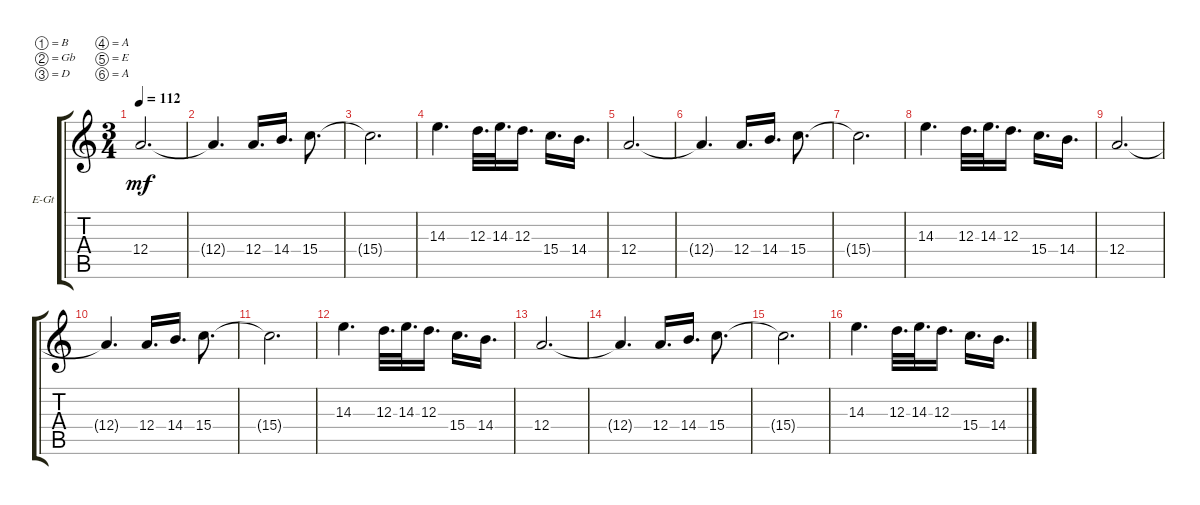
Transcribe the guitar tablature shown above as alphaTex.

\bracketExtendMode groupsimilarinstruments
\firstSystemTrackNameOrientation horizontal
\otherSystemsTrackNameOrientation horizontal
\track ("Electric Guitar" "E-Gt") {instrument distortionguitar}
\staff {score tabs}
\tuning (B3 Gb3 D3 A2 E2 A1)
\ts (3 4)
\tempo 112
\clef g2
\scale
0.333333
\ks c
12.4.2{d dy mf} |
\scale
0.333333 12.4{t}.4{d} 12.4.16{d} 14.4.16{d} 15.4.8{d} |
\scale
0.333333 15.4{t}.2{d} |
\scale
0.333333 14.3.4{d} 12.3.32{d} 14.3.32{d} 12.3.16{d} 15.4.16{d} 14.4.16{d} |
\scale
0.333333 12.4.2{d} |
\scale
0.333333 12.4{t}.4{d} 12.4.16{d} 14.4.16{d} 15.4.8{d} |
\scale
0.333333 15.4{t}.2{d} |
\scale
0.333333 14.3.4{d} 12.3.32{d} 14.3.32{d} 12.3.16{d} 15.4.16{d} 14.4.16{d} |
\scale
0.333333 12.4.2{d} |
\scale
0.333333 12.4{t}.4{d} 12.4.16{d} 14.4.16{d} 15.4.8{d} |
\scale
0.333333 15.4{t}.2{d} |
\scale
0.333333 14.3.4{d} 12.3.32{d} 14.3.32{d} 12.3.16{d} 15.4.16{d} 14.4.16{d} |
\scale
0.333333 12.4.2{d} |
\scale
0.333333 12.4{t}.4{d} 12.4.16{d} 14.4.16{d} 15.4.8{d} |
15.4{t}.2{d} |
14.3.4{d} 12.3.32{d} 14.3.32{d} 12.3.16{d} 15.4.16{d} 14.4.16{d}
